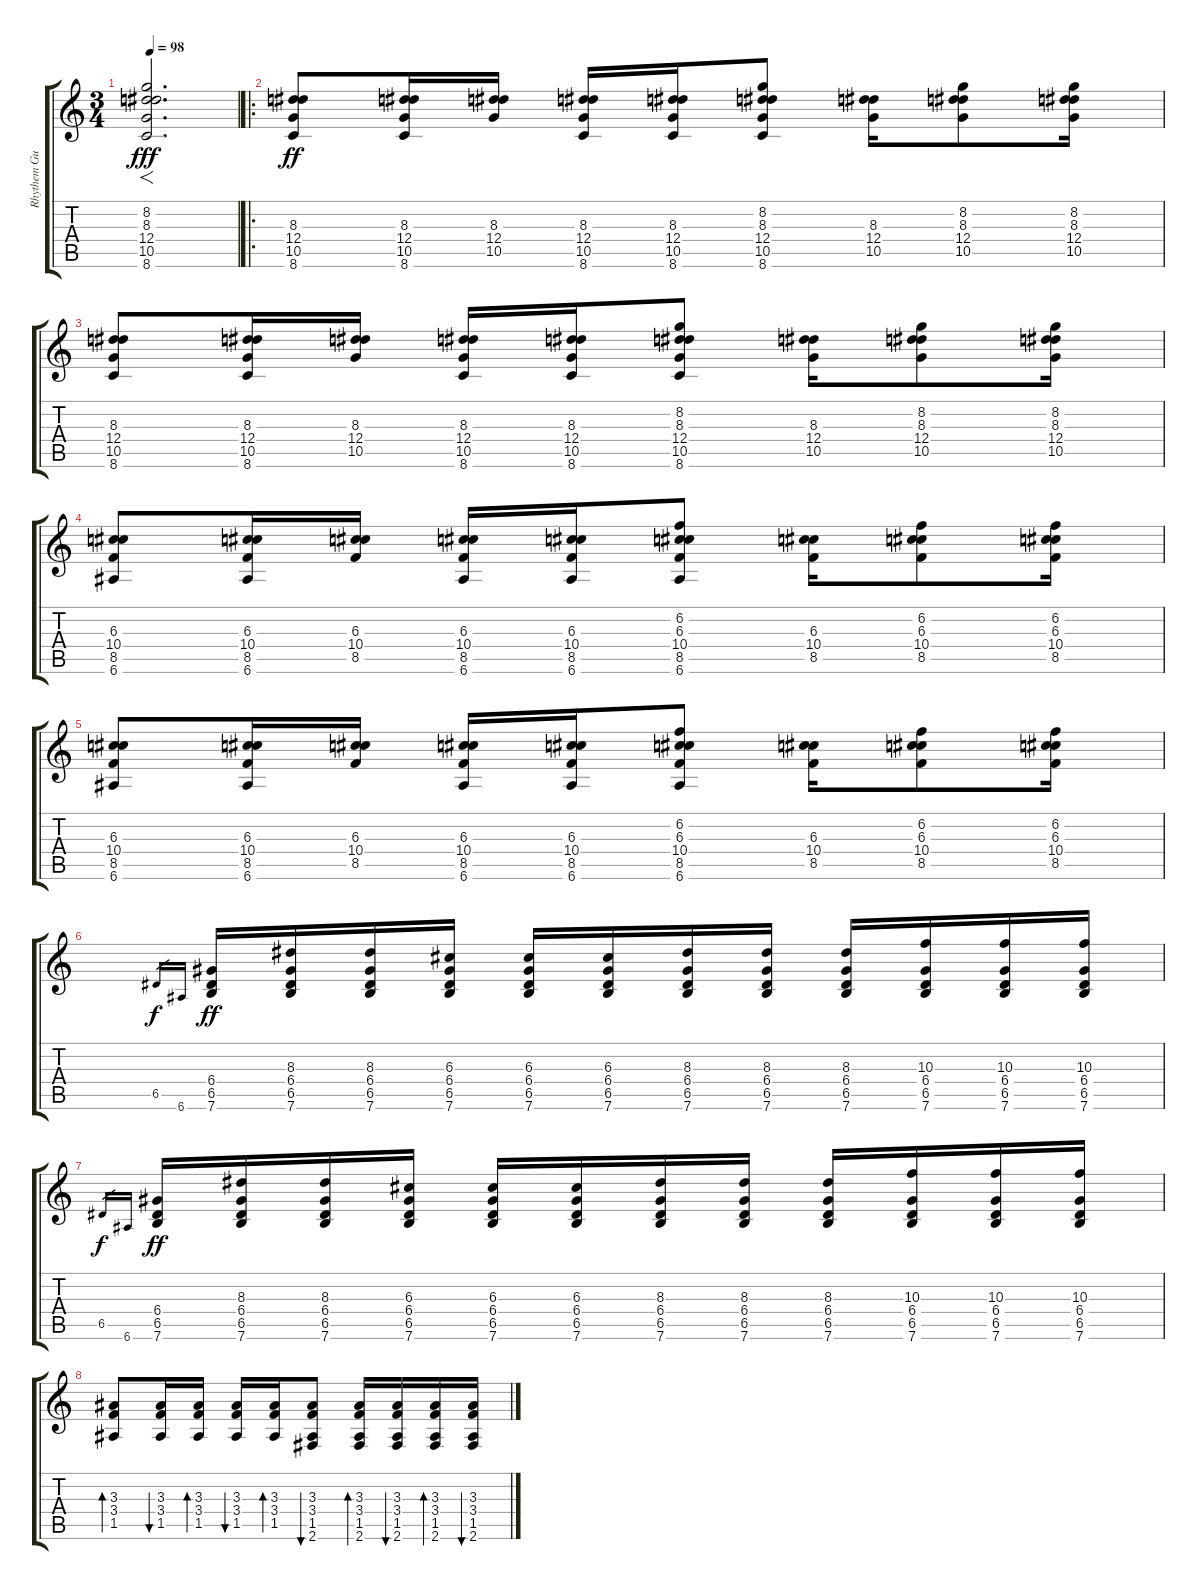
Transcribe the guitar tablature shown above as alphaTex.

\track ("Rhythem Guitar" "Rhythem Gu") {instrument overdrivenguitar}
\staff {score tabs}
\tuning (E4 B3 G3 D3 A2 E2) {hide}
\ts (3 4)
\tempo 98
\clef g2
\ks c
(8.2 8.3 12.4 10.5 8.6).2{f d dy fff} |
\ro
(8.3 12.4 10.5 8.6).8{dy ff} (8.3 12.4 10.5 8.6).16 (8.3 12.4 10.5).16 (8.3 12.4 10.5 8.6).16 (8.3 12.4 10.5 8.6).16 (8.2 8.3 12.4 10.5 8.6).8 (8.3 12.4 10.5).16 (8.2 8.3 12.4 10.5).8 (8.2 8.3 12.4 10.5).16 |
(8.3 12.4 10.5 8.6).8 (8.3 12.4 10.5 8.6).16 (8.3 12.4 10.5).16 (8.3 12.4 10.5 8.6).16 (8.3 12.4 10.5 8.6).16 (8.2 8.3 12.4 10.5 8.6).8 (8.3 12.4 10.5).16 (8.2 8.3 12.4 10.5).8 (8.2 8.3 12.4 10.5).16 |
(6.3 10.4 8.5 6.6).8 (6.3 10.4 8.5 6.6).16 (6.3 10.4 8.5).16 (6.3 10.4 8.5 6.6).16 (6.3 10.4 8.5 6.6).16 (6.2 6.3 10.4 8.5 6.6).8 (6.3 10.4 8.5).16 (6.2 6.3 10.4 8.5).8 (6.2 6.3 10.4 8.5).16 |
(6.3 10.4 8.5 6.6).8 (6.3 10.4 8.5 6.6).16 (6.3 10.4 8.5).16 (6.3 10.4 8.5 6.6).16 (6.3 10.4 8.5 6.6).16 (6.2 6.3 10.4 8.5 6.6).8 (6.3 10.4 8.5).16 (6.2 6.3 10.4 8.5).8 (6.2 6.3 10.4 8.5).16 |
6.5.16{gr dy f} 6.6.16{gr} (6.4 6.5 7.6).16{dy ff} (8.3 6.4 6.5 7.6).16 (8.3 6.4 6.5 7.6).16 (6.3 6.4 6.5 7.6).16 (6.3 6.4 6.5 7.6).16 (6.3 6.4 6.5 7.6).16 (8.3 6.4 6.5 7.6).16 (8.3 6.4 6.5 7.6).16 (8.3 6.4 6.5 7.6).16 (10.3 6.4 6.5 7.6).16 (10.3 6.4 6.5 7.6).16 (10.3 6.4 6.5 7.6).16 |
6.5.16{gr dy f} 6.6.16{gr} (6.4 6.5 7.6).16{dy ff} (8.3 6.4 6.5 7.6).16 (8.3 6.4 6.5 7.6).16 (6.3 6.4 6.5 7.6).16 (6.3 6.4 6.5 7.6).16 (6.3 6.4 6.5 7.6).16 (8.3 6.4 6.5 7.6).16 (8.3 6.4 6.5 7.6).16 (8.3 6.4 6.5 7.6).16 (10.3 6.4 6.5 7.6).16 (10.3 6.4 6.5 7.6).16 (10.3 6.4 6.5 7.6).16 |
(3.3 3.4 1.5).8{bd 60} (3.3 3.4 1.5).16{bu 60} (3.3 3.4 1.5).16{bd 60} (3.3 3.4 1.5).16{bu 60} (3.3 3.4 1.5).16{bd 60} (3.3 3.4 1.5 2.6).8{bu 60} (3.3 3.4 1.5 2.6).16{bd 60} (3.3 3.4 1.5 2.6).16{bu 60} (3.3 3.4 1.5 2.6).16{bd 60} (3.3 3.4 1.5 2.6).16{bu 60}
